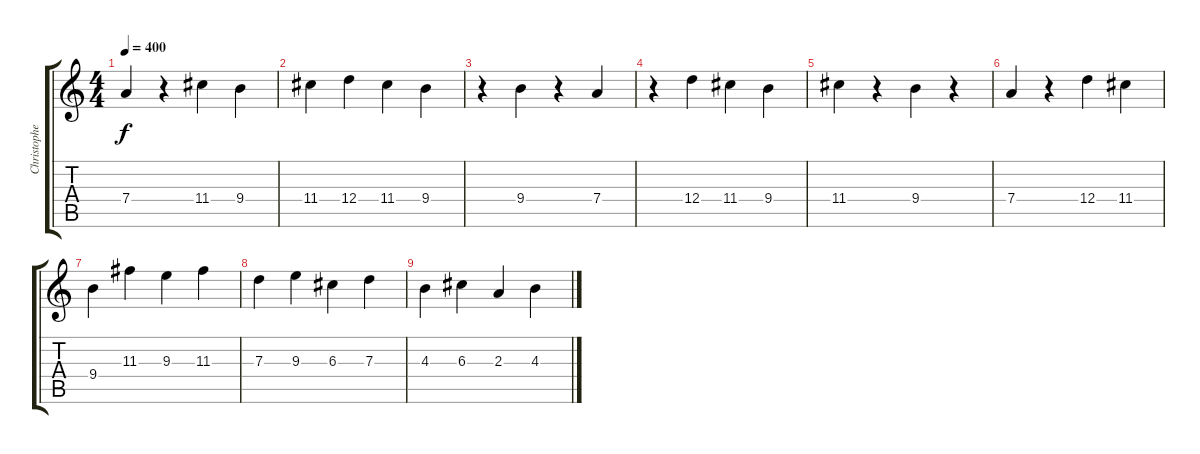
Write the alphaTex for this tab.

\track ("Christophe" "Christophe") {instrument distortionguitar}
\staff {score tabs}
\tuning (E4 B3 G3 D3 A2 E2) {hide}
\ts (4 4)
\tempo 400
\clef g2
\ks c
7.4.4{dy f} r.4 11.4.4 9.4.4 |
11.4.4 12.4.4 11.4.4 9.4.4 |
r.4 9.4.4 r.4 7.4.4 |
r.4 12.4.4 11.4.4 9.4.4 |
11.4.4 r.4 9.4.4 r.4 |
7.4.4 r.4 12.4.4 11.4.4 |
9.4.4 11.3.4 9.3.4 11.3.4 |
7.3.4 9.3.4 6.3.4 7.3.4 |
4.3.4 6.3.4 2.3.4 4.3.4
